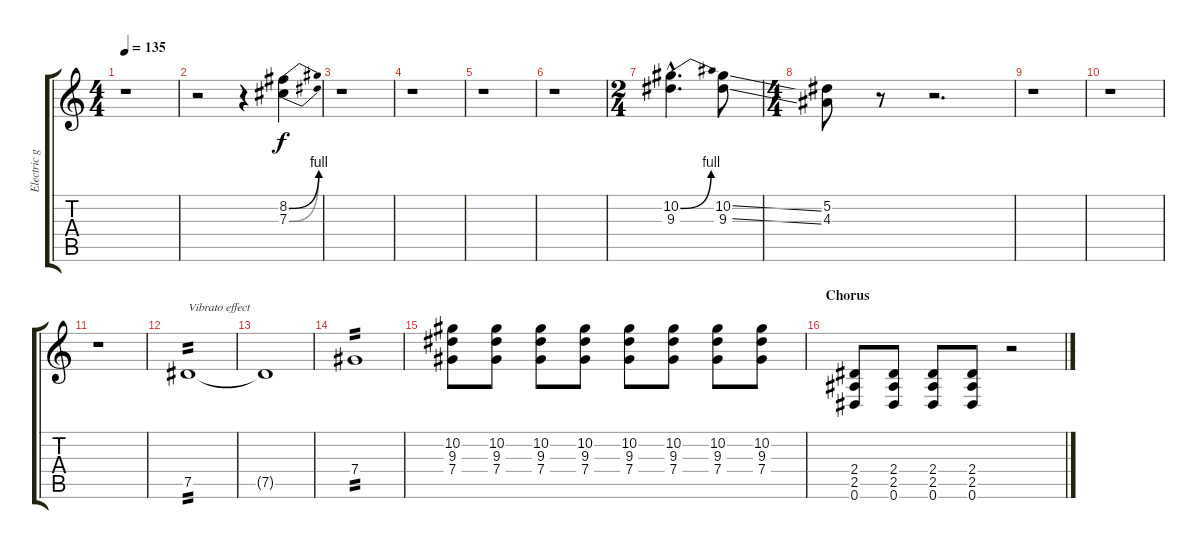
\track ("Electric guitar" "Electric g") {instrument distortionguitar}
\staff {score tabs}
\tuning (Eb4 Bb3 Gb3 Db3 Ab2 Eb2) {hide}
\ts (4 4)
\tempo 135
\clef g2
\ks c
r.1{dy f} |
r.2 r.4 (8.2{be (bend 0 0 60 4)} 7.3{be (bend 0 0 60 4)}).4 |
r.1 |
r.1 |
r.1 |
r.1 |
\ts (2 4)
(10.2{be (bend 0 0 60 4) hac} 9.3{hac}).4{d} (10.2{ss} 9.3{ss}).8 |
\ts (4 4)
(5.2 4.3).8 r.8 r.2{d} |
r.1 |
r.1 |
r.1 |
7.5.1{txt "Vibrato effect" tp 2} |
7.5{t}.1 |
7.4.1{tp 2} |
(10.2 9.3 7.4).8 (10.2 9.3 7.4).8 (10.2 9.3 7.4).8 (10.2 9.3 7.4).8 (10.2 9.3 7.4).8 (10.2 9.3 7.4).8 (10.2 9.3 7.4).8 (10.2 9.3 7.4).8 |
\section ("" "Chorus")
(2.4 2.5 0.6).8 (2.4 2.5 0.6).8 (2.4 2.5 0.6).8 (2.4 2.5 0.6).8 r.2
